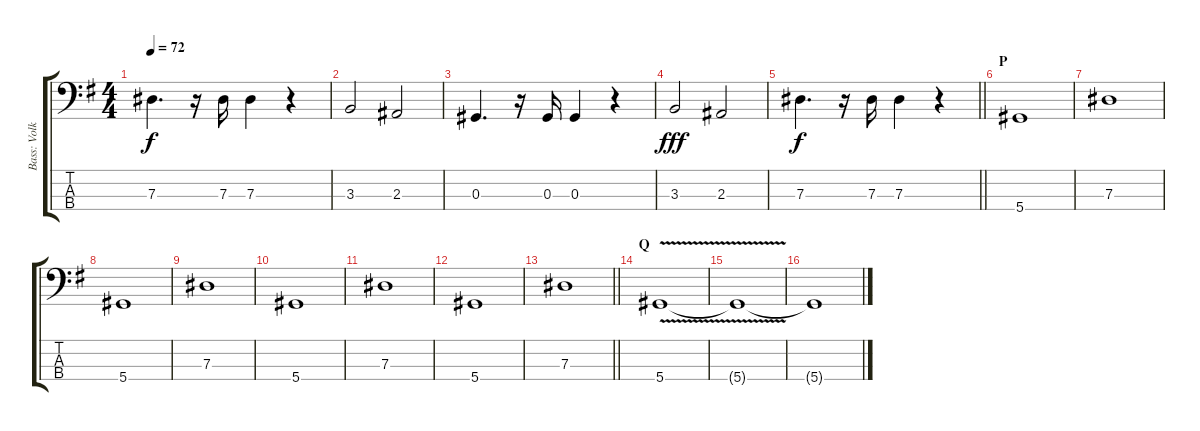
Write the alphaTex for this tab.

\track ("Bass: Volker" "Bass: Volk") {instrument synthbass2}
\staff {score tabs}
\tuning (Gb2 Db2 Ab1 Eb1) {hide}
\ts (4 4)
\tempo 72
\clef f4
\ks g
7.3.4{d dy f} r.16 7.3.16 7.3.4 r.4 |
3.3.2 2.3.2 |
0.3.4{d} r.16 0.3.16 0.3.4 r.4 |
3.3.2{dy fff} 2.3.2 |
\barLineRight lightlight
7.3.4{d dy f} r.16 7.3.16 7.3.4 r.4 |
\section ("" "P")
5.4.1 |
7.3.1 |
5.4.1 |
7.3.1 |
5.4.1 |
7.3.1 |
5.4.1 |
\barLineRight lightlight
7.3.1 |
\section ("" "Q")
5.4{v}.1 |
5.4{t}.1 |
5.4{t}.1
